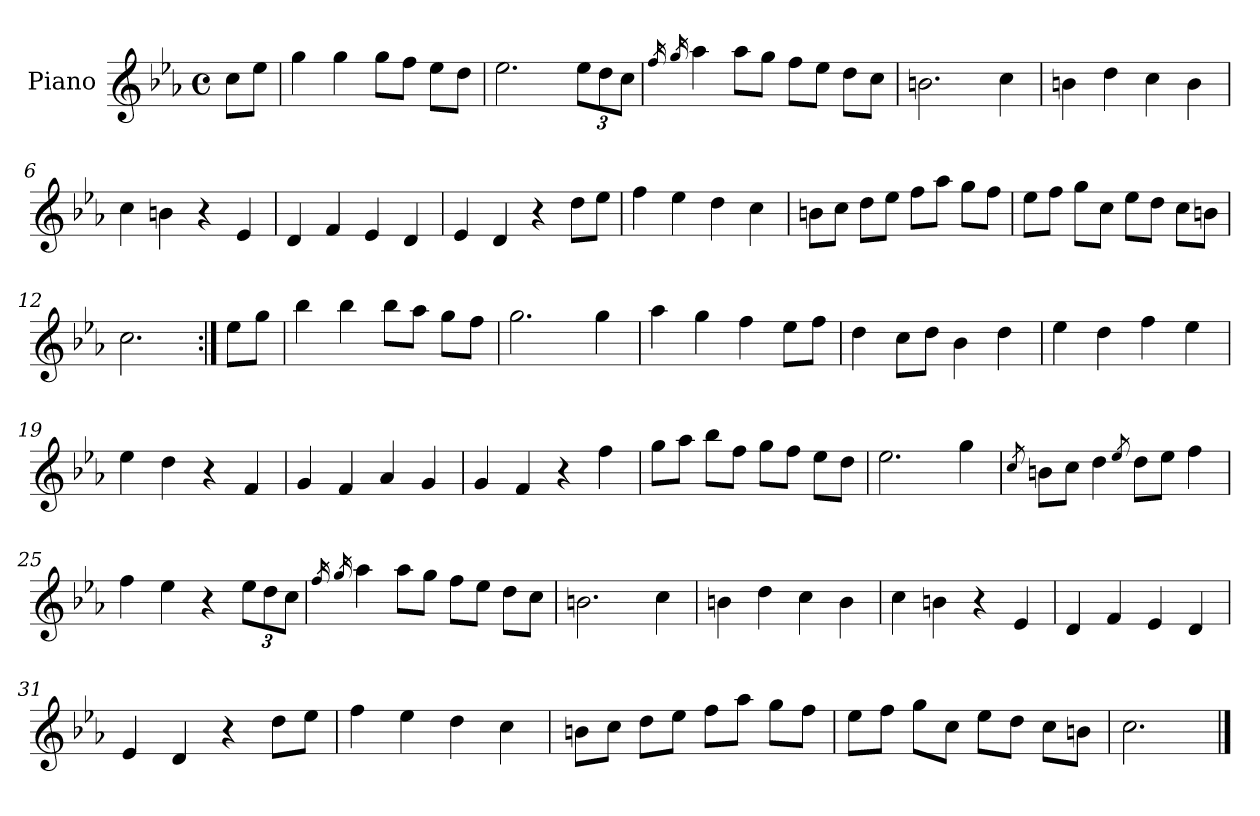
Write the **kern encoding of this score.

**kern
*part1
*staff1
*I"Piano
*I'Pno.
*clefG2
*k[b-e-a-]
*M4/4
*met(c)
=
8cc\L
8ee-\J
=1
4gg\
4gg\
8gg\L
8ff\J
8ee-\L
8dd\J
=2
2.ee-\
*Xbrackettup
12ee-\L
12dd\
12cc\J
=3
16qff/
16qgg/
4aa-\
8aa-\L
8gg\J
8ff\L
8ee-\J
8dd\L
8cc\J
=4
2.bn\
4cc\
=5
4bn\
4dd\
4cc\
4b\
=6
4cc\
4bn\
4r
4e-/
=7
4d/
4f/
4e-/
4d/
=8
4e-/
4d/
4r
8dd\L
8ee-\J
=9
4ff\
4ee-\
4dd\
4cc\
=10
8bn\L
8cc\J
8dd\L
8ee-\J
8ff\L
8aa-\J
8gg\L
8ff\J
=11
8ee-\L
8ff\J
8gg\L
8cc\J
8ee-\L
8dd\J
8cc\L
8bn\J
=12
2.cc\
=13:|!
8ee-\L
8gg\J
=14
4bb-\
4bb-\
8bb-\L
8aa-\J
8gg\L
8ff\J
=15
2.gg\
4gg\
=16
4aa-\
4gg\
4ff\
8ee-\L
8ff\J
=17
4dd\
8cc\L
8dd\J
4b-\
4dd\
=18
4ee-\
4dd\
4ff\
4ee-\
=19
4ee-\
4dd\
4r
4f/
=20
4g/
4f/
4a-/
4g/
=21
4g/
4f/
4r
4ff\
=22
8gg\L
8aa-\J
8bb-\L
8ff\J
8gg\L
8ff\J
8ee-\L
8dd\J
=23
2.ee-\
4gg\
=24
8qcc/
8bn\L
8cc\J
4dd\
8qee-/
8dd\L
8ee-\J
4ff\
=25
4ff\
4ee-\
4r
12ee-\L
12dd\
12cc\J
=26
16qff/
16qgg/
4aa-\
8aa-\L
8gg\J
8ff\L
8ee-\J
8dd\L
8cc\J
=27
2.bn\
4cc\
=28
4bn\
4dd\
4cc\
4b\
=29
4cc\
4bn\
4r
4e-/
=30
4d/
4f/
4e-/
4d/
=31
4e-/
4d/
4r
8dd\L
8ee-\J
=32
4ff\
4ee-\
4dd\
4cc\
=33
8bn\L
8cc\J
8dd\L
8ee-\J
8ff\L
8aa-\J
8gg\L
8ff\J
=34
8ee-\L
8ff\J
8gg\L
8cc\J
8ee-\L
8dd\J
8cc\L
8bn\J
=35
2.cc\
==
*-
